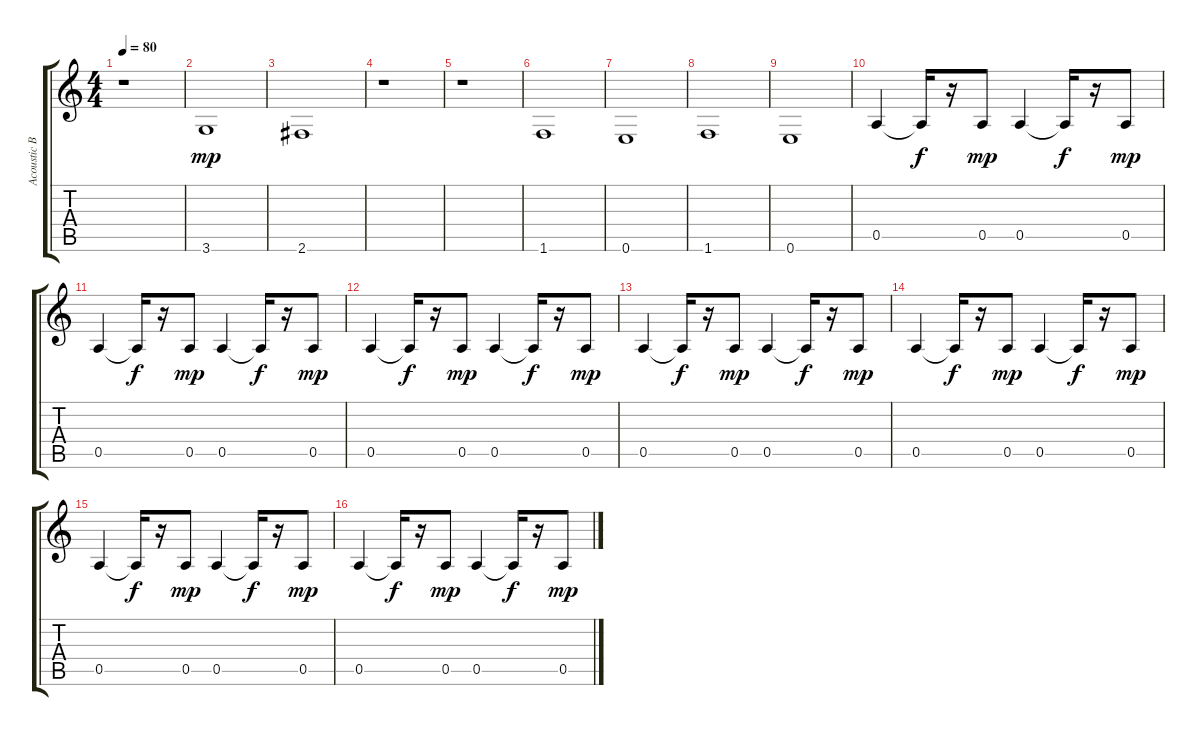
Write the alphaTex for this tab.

\track ("Acoustic Bs." "Acoustic B") {instrument acousticbass}
\staff {score tabs}
\tuning (E4 B3 G3 D3 A2 E2) {hide}
\ts (4 4)
\tempo 80
\clef g2
\ks c
r.1{dy mp instrument acousticbass} |
3.6.1 |
2.6.1 |
r.1 |
r.1 |
1.6.1 |
0.6.1 |
1.6.1 |
0.6.1 |
0.5.4 0.5{t}.16{dy f} r.16 0.5.8{dy mp} 0.5.4 0.5{t}.16{dy f} r.16 0.5.8{dy mp} |
0.5.4 0.5{t}.16{dy f} r.16 0.5.8{dy mp} 0.5.4 0.5{t}.16{dy f} r.16 0.5.8{dy mp} |
0.5.4 0.5{t}.16{dy f} r.16 0.5.8{dy mp} 0.5.4 0.5{t}.16{dy f} r.16 0.5.8{dy mp} |
0.5.4 0.5{t}.16{dy f} r.16 0.5.8{dy mp} 0.5.4 0.5{t}.16{dy f} r.16 0.5.8{dy mp} |
0.5.4 0.5{t}.16{dy f} r.16 0.5.8{dy mp} 0.5.4 0.5{t}.16{dy f} r.16 0.5.8{dy mp} |
0.5.4 0.5{t}.16{dy f} r.16 0.5.8{dy mp} 0.5.4 0.5{t}.16{dy f} r.16 0.5.8{dy mp} |
0.5.4 0.5{t}.16{dy f} r.16 0.5.8{dy mp} 0.5.4 0.5{t}.16{dy f} r.16 0.5.8{dy mp}
